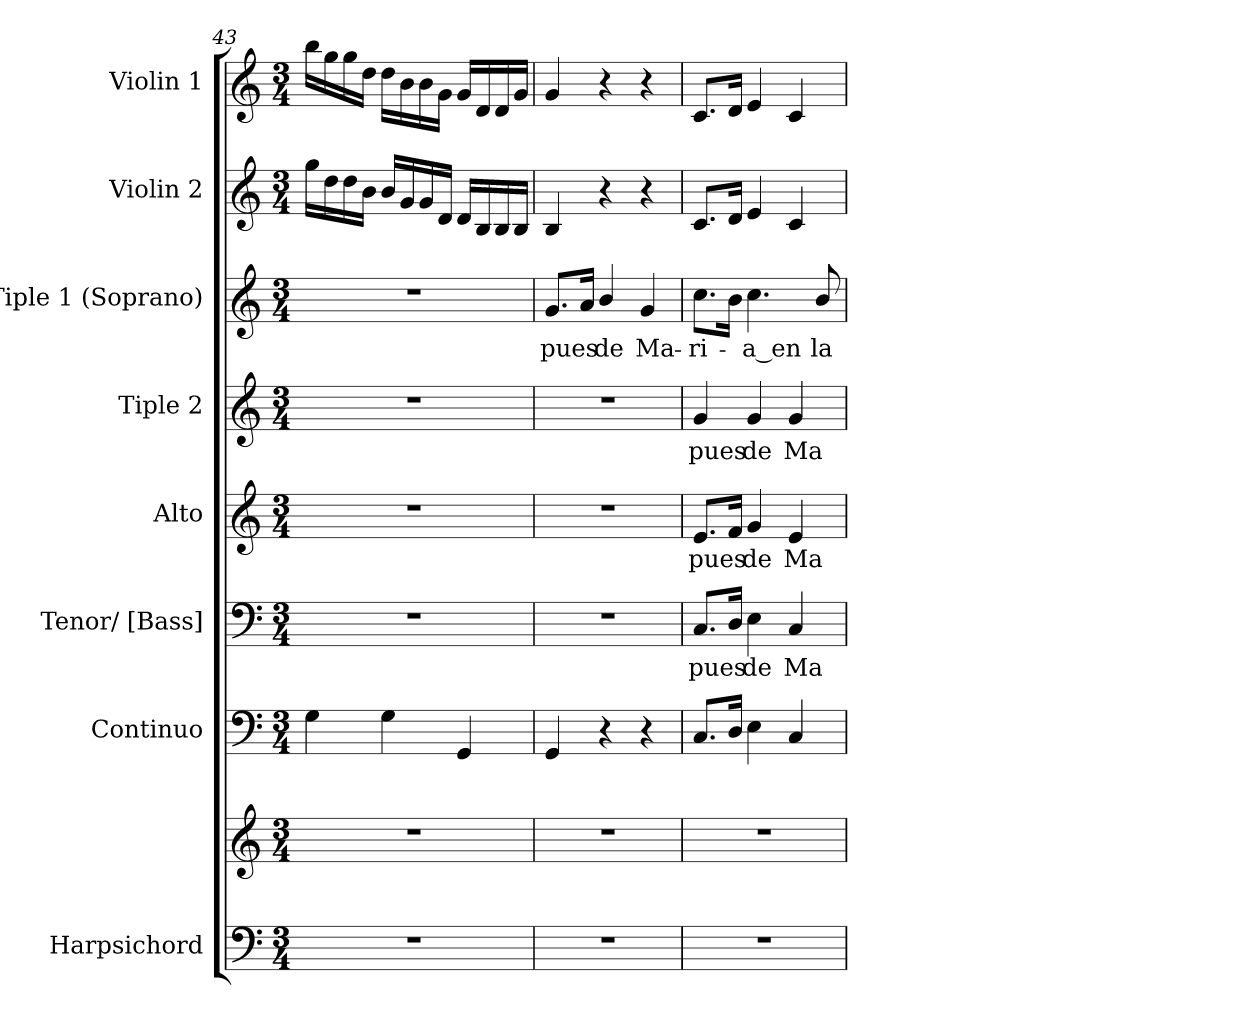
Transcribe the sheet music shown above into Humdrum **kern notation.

**kern	**kern	**kern	**kern	**text	**kern	**text	**kern	**text	**kern	**text	**kern	**kern
*part8	*part8	*part7	*part6	*part6	*part5	*part5	*part4	*part4	*part3	*part3	*part2	*part1
*staff9	*staff8	*staff7	*staff6	*staff6	*staff5	*staff5	*staff4	*staff4	*staff3	*staff3	*staff2	*staff1
*I"Harpsichord	*	*I"Continuo	*I"Tenor/ [Bass]	*	*I"Alto	*	*I"Tiple 2	*	*I"Tiple 1 (Soprano)	*	*I"Violin 2	*I"Violin 1
*	*	*I'Cont.	*I'T/B.	*	*I'A.	*	*	*	*I'S1.	*	*I'Vln. 2	*I'Vln. 1
*clefF4	*clefG2	*clefF4	*clefF4	*	*clefG2	*	*clefG2	*	*clefG2	*	*clefG2	*clefG2
*k[]	*k[]	*k[]	*k[]	*	*k[]	*	*k[]	*	*k[]	*	*k[]	*k[]
*C:	*C:	*C:	*C:	*	*C:	*	*C:	*	*C:	*	*C:	*C:
*M3/4	*M3/4	*M3/4	*M3/4	*	*M3/4	*	*M3/4	*	*M3/4	*	*M3/4	*M3/4
=43	=43	=43	=43	=43	=43	=43	=43	=43	=43	=43	=43	=43
!LO:N:vis=1	!LO:N:vis=1	!	!LO:N:vis=1	!	!LO:N:vis=1	!	!LO:N:vis=1	!	!LO:N:vis=1	!	!	!
2.r	2.r	4Gi\	2.r	.	2.r	.	2.r	.	2.r	.	16ggi\LL	16bbi\LL
.	.	.	.	.	.	.	.	.	.	.	16ddi\	16ggi\
.	.	.	.	.	.	.	.	.	.	.	16ddi\	16ggi\
.	.	.	.	.	.	.	.	.	.	.	16bi\JJ	16ddi\JJ
.	.	4Gi\	.	.	.	.	.	.	.	.	16bi/LL	16ddi\LL
.	.	.	.	.	.	.	.	.	.	.	16gi/	16bi\
.	.	.	.	.	.	.	.	.	.	.	16gi/	16bi\
.	.	.	.	.	.	.	.	.	.	.	16di/JJ	16gi\JJ
.	.	4GGi/	.	.	.	.	.	.	.	.	16di/LL	16gi/LL
.	.	.	.	.	.	.	.	.	.	.	16Bi/	16di/
.	.	.	.	.	.	.	.	.	.	.	16Bi/	16di/
.	.	.	.	.	.	.	.	.	.	.	16Bi/JJ	16gi/JJ
!!LO:PB:g=z
=44	=44	=44	=44	=44	=44	=44	=44	=44	=44	=44	=44	=44
!LO:N:vis=1	!LO:N:vis=1	!	!LO:N:vis=1	!	!LO:N:vis=1	!	!LO:N:vis=1	!	!	!	!	!
!	!	!	!	!	!	!	!	!	!	!LO:LY:b:color=#000000	!	!
2.r	2.r	4GGi/	2.r	.	2.r	.	2.r	.	8.gi/L	pues	4Bi/	4gi/
.	.	.	.	.	.	.	.	.	16ai/Jk	.	.	.
!	!	!	!	!	!	!	!	!	!	!LO:LY:b:color=#000000	!	!
.	.	4r	.	.	.	.	.	.	4bi/	de	4r	4r
!	!	!	!	!	!	!	!	!	!	!LO:LY:b:color=#000000	!	!
.	.	4r	.	.	.	.	.	.	4gi/	Ma-	4r	4r
=45	=45	=45	=45	=45	=45	=45	=45	=45	=45	=45	=45	=45
!LO:N:vis=1	!LO:N:vis=1	!	!	!	!	!	!	!	!	!	!	!
!	!	!	!	!LO:LY:b:color=#000000	!	!	!	!	!	!	!	!
!	!	!	!	!	!	!LO:LY:b:color=#000000	!	!	!	!	!	!
!	!	!	!	!	!	!	!	!LO:LY:b:color=#000000	!	!	!	!
!	!	!	!	!	!	!	!	!	!	!LO:LY:b:color=#000000	!	!
2.r	2.r	8.Ci/L	8.Ci/L	pues	8.ei/L	pues	4gi/	pues	8.cci\L	-ri-	8.ci/L	8.ci/L
.	.	16Di/Jk	16Di/Jk	.	16fi/Jk	.	.	.	16bi\Jk	.	16di/Jk	16di/Jk
!	!	!	!	!LO:LY:b:color=#000000	!	!	!	!	!	!	!	!
!	!	!	!	!	!	!LO:LY:b:color=#000000	!	!	!	!	!	!
!	!	!	!	!	!	!	!	!LO:LY:b:color=#000000	!	!	!	!
!	!	!	!	!	!	!	!	!	!	!LO:LY:b:color=#000000	!	!
.	.	4Ei\	4Ei\	de	4gi/	de	4gi/	de	4.cci\	-a_en	4ei/	4ei/
!	!	!	!	!LO:LY:b:color=#000000	!	!	!	!	!	!	!	!
!	!	!	!	!	!	!LO:LY:b:color=#000000	!	!	!	!	!	!
!	!	!	!	!	!	!	!	!LO:LY:b:color=#000000	!	!	!	!
.	.	4Ci/	4Ci/	Ma-	4ei/	Ma-	4gi/	Ma-	.	.	4ci/	4ci/
!	!	!	!	!	!	!	!	!	!	!LO:LY:b:color=#000000	!	!
.	.	.	.	.	.	.	.	.	8bi/	la	.	.
=	=	=	=	=	=	=	=	=	=	=	=	=
*-	*-	*-	*-	*-	*-	*-	*-	*-	*-	*-	*-	*-
